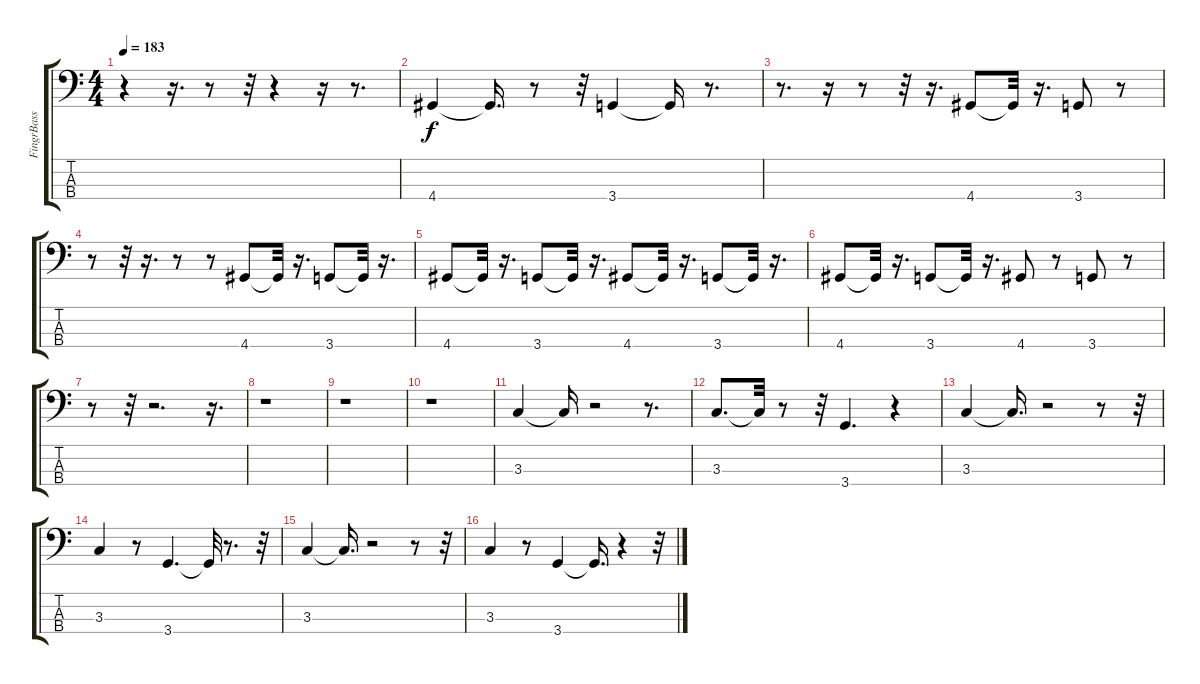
\track ("FingrBass" "FingrBass") {instrument electricbassfinger}
\staff {score tabs}
\tuning (G2 D2 A1 E1) {hide}
\ts (4 4)
\tempo 183
\clef f4
\ks c
r.4{dy f} r.16{d} r.8 r.32 r.4 r.16 r.8{d} |
4.4.4 4.4{t}.16{d} r.8 r.32 3.4.4 3.4{t}.16 r.8{d} |
r.8{d} r.16 r.8 r.32 r.16{d} 4.4.8 4.4{t}.32 r.16{d} 3.4.8 r.8 |
r.8 r.32 r.16{d} r.8 r.8 4.4.8 4.4{t}.32 r.16{d} 3.4.8 3.4{t}.32 r.16{d} |
4.4.8 4.4{t}.32 r.16{d} 3.4.8 3.4{t}.32 r.16{d} 4.4.8 4.4{t}.32 r.16{d} 3.4.8 3.4{t}.32 r.16{d} |
4.4.8 4.4{t}.32 r.16{d} 3.4.8 3.4{t}.32 r.16{d} 4.4.8 r.8 3.4.8 r.8 |
r.8 r.32 r.2{d} r.16{d} |
r.1 |
r.1 |
r.1 |
3.3.4 3.3{t}.16 r.2 r.8{d} |
3.3.8{d} 3.3{t}.32 r.8 r.32 3.4.4{d} r.4 |
3.3.4 3.3{t}.16{d} r.2 r.8 r.32 |
3.3.4 r.8 3.4.4{d} 3.4{t}.32 r.8{d} r.32 |
3.3.4 3.3{t}.16{d} r.2 r.8 r.32 |
3.3.4 r.8 3.4.4 3.4{t}.16{d} r.4 r.32
